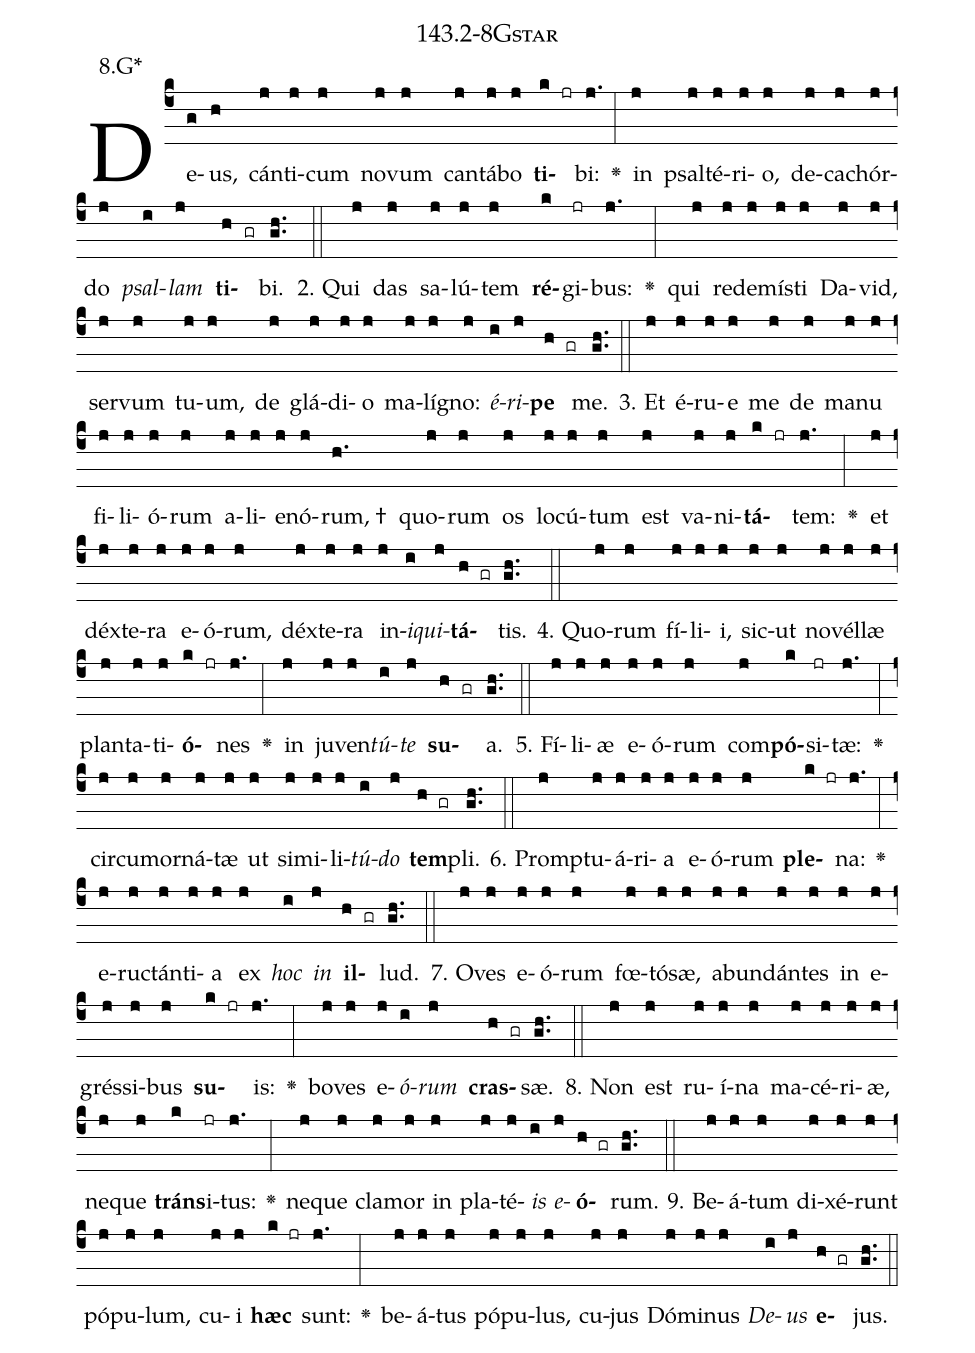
name: 143.2-8Gstar;
annotation: 8.G*;
%%
(c4)De(g)us,(h) cán(j)ti(j)cum(j) no(j)vum(j) can(j)tá(j)bo(j) <b>ti</b>(k jr)bi:(j.) <v>\greheightstar</v>(:) in(j) psal(j)té(j)ri(j)o,(j) de(j)ca(j)chór(j)do(j) <i>psal</i>(i)<i>lam</i>(j) <b>ti</b>(h gr)bi.(gh..) (::)
2. Qui(j) das(j) sa(j)lú(j)tem(j) <b>ré</b>(k)gi(jr)bus:(j.) <v>\greheightstar</v>(:) qui(j) red(j)e(j)mís(j)ti(j) Da(j)vid,(j) ser(j)vum(j) tu(j)um,(j) de(j) glá(j)di(j)o(j) ma(j)lí(j)gno:(j) <i>é</i>(i)<i>ri</i>(j)<b>pe</b>(h gr) me.(gh..) (::)
3. Et(j) é(j)ru(j)e(j) me(j) de(j) ma(j)nu(j) fi(j)li(j)ó(j)rum(j) a(j)li(j)e(j)nó(j)rum, †(h.) quo(j)rum(j) os(j) lo(j)cú(j)tum(j) est(j) va(j)ni(j)<b>tá</b>(k jr)tem:(j.) <v>\greheightstar</v>(:) et(j) déx(j)te(j)ra(j) e(j)ó(j)rum,(j) déx(j)te(j)ra(j) in(j)<i>i</i>(i)<i>qui</i>(j)<b>tá</b>(h gr)tis.(gh..) (::)
4. Quo(j)rum(j) fí(j)li(j)i,(j) sic(j)ut(j) no(j)vél(j)læ(j) plan(j)ta(j)ti(j)<b>ó</b>(k jr)nes(j.) <v>\greheightstar</v>(:) in(j) ju(j)ven(j)<i>tú</i>(i)<i>te</i>(j) <b>su</b>(h gr)a.(gh..) (::)
5. Fí(j)li(j)æ(j) e(j)ó(j)rum(j) com(j)<b>pó</b>(k)si(jr)tæ:(j.) <v>\greheightstar</v>(:) cir(j)cum(j)or(j)ná(j)tæ(j) ut(j) si(j)mi(j)li(j)<i>tú</i>(i)<i>do</i>(j) <b>tem</b>(h gr)pli.(gh..) (::)
6. Promp(j)tu(j)á(j)ri(j)a(j) e(j)ó(j)rum(j) <b>ple</b>(k jr)na:(j.) <v>\greheightstar</v>(:) e(j)ruc(j)tán(j)ti(j)a(j) ex(j) <i>hoc</i>(i) <i>in</i>(j) <b>il</b>(h gr)lud.(gh..) (::)
7. O(j)ves(j) e(j)ó(j)rum(j) fœ(j)tó(j)sæ,(j) ab(j)un(j)dán(j)tes(j) in(j) e(j)grés(j)si(j)bus(j) <b>su</b>(k jr)is:(j.) <v>\greheightstar</v>(:) bo(j)ves(j) e(j)<i>ó</i>(i)<i>rum</i>(j) <b>cras</b>(h gr)sæ.(gh..) (::)
8. Non(j) est(j) ru(j)í(j)na(j) ma(j)cé(j)ri(j)æ,(j) ne(j)que(j) <b>tráns</b>(k)i(jr)tus:(j.) <v>\greheightstar</v>(:) ne(j)que(j) cla(j)mor(j) in(j) pla(j)té(j)<i>is</i>(i) <i>e</i>(j)<b>ó</b>(h gr)rum.(gh..) (::)
9. Be(j)á(j)tum(j) di(j)xé(j)runt(j) pó(j)pu(j)lum,(j) cu(j)i(j) <b>hæc</b>(k jr) sunt:(j.) <v>\greheightstar</v>(:) be(j)á(j)tus(j) pó(j)pu(j)lus,(j) cu(j)jus(j) Dó(j)mi(j)nus(j) <i>De</i>(i)<i>us</i>(j) <b>e</b>(h gr)jus.(gh..) (::)
